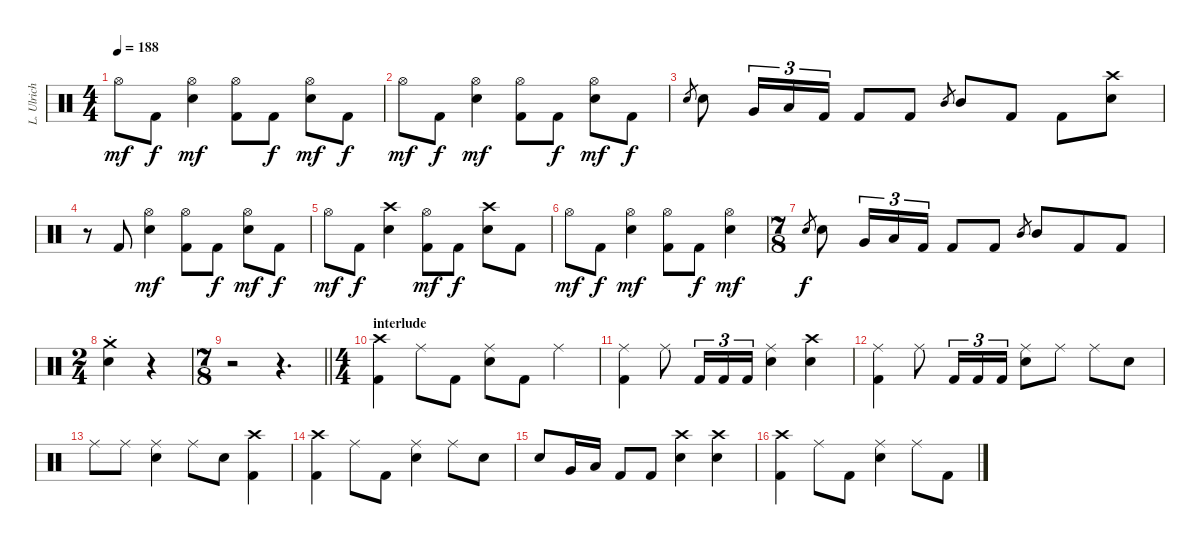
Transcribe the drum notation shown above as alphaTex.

\track ("L. Ulrich - Drums" "L. Ulrich ") {instrument percussion}
\staff {score}
\articulation defaults
\ts (4 4)
\tempo 188
\clef neutral
\ks c "Hi-Hat (open)".8{dy mf} "Kick (hit) 2".8{dy f}
("Hi-Hat (open)" "Snare (hit) 2").4{dy mf} ("Hi-Hat (open)" "Kick (hit) 2").8 "Kick (hit) 2".8{dy f} ("Hi-Hat (open)" "Snare (hit) 2").8{dy mf} "Kick (hit) 2".8{dy f} |
"Hi-Hat (open)".8{dy mf} "Kick (hit) 2".8{dy f} ("Hi-Hat (open)" "Snare (hit) 2").4{dy mf} ("Hi-Hat (open)" "Kick (hit) 2").8 "Kick (hit) 2".8{dy f} ("Hi-Hat (open)" "Snare (hit) 2").8{dy mf} "Kick (hit) 2".8{dy f} |
"Snare (hit) 2".8{gr} "Snare (hit) 2".8 "Very Low Tom (hit)".16{tu (3 2)} "Low Tom (hit)".16{tu (3 2)} "Kick (hit) 2".16{tu (3 2)} "Kick (hit) 2".8 "Kick (hit) 2".8 "Mid Tom (hit)".8{gr} "Mid Tom (hit)".8 "Kick (hit) 2".8 "Kick (hit) 2".8 ("Crash high (hit)" "Snare (hit) 2").8 |
r.8 "Kick (hit) 2".8 ("Hi-Hat (open)" "Snare (hit) 2").4{dy mf} ("Hi-Hat (open)" "Kick (hit) 2").8 "Kick (hit) 2".8{dy f} ("Hi-Hat (open)" "Snare (hit) 2").8{dy mf} "Kick (hit) 2".8{dy f} |
"Hi-Hat (open)".8{dy mf} "Kick (hit) 2".8{dy f} ("Crash high (hit)" "Snare (hit) 2").4 ("Hi-Hat (open)" "Kick (hit) 2").8{dy mf} "Kick (hit) 2".8{dy f} ("Crash high (hit)" "Snare (hit) 2").8 "Kick (hit) 2".8 |
"Hi-Hat (open)".8{dy mf} "Kick (hit) 2".8{dy f} ("Hi-Hat (open)" "Snare (hit) 2").4{dy mf} ("Hi-Hat (open)" "Kick (hit) 2").8 "Kick (hit) 2".8{dy f} ("Hi-Hat (open)" "Snare (hit) 2").4{dy mf} |
\ts (7 8)
"Snare (hit) 2".8{gr dy f} "Snare (hit) 2".8 "Very Low Tom (hit)".16{tu (3 2)} "Low Tom (hit)".16{tu (3 2)} "Kick (hit) 2".16{tu (3 2)} "Kick (hit) 2".8 "Kick (hit) 2".8 "Mid Tom (hit)".8{gr} "Mid Tom (hit)".8 "Kick (hit) 2".8 "Kick (hit) 2".8 |
\ts (2 4)
("Crash medium (hit)"{st} "Snare (hit) 2"{st}).4 r.4 |
\ts (7 8)
\barLineRight lightlight
r.2 r.4{d} |
\ts (4 4)
\section ("" "interlude")
("Crash high (hit)" "Kick (hit) 2").4 "Ride (middle)".8 "Kick (hit) 2".8 ("Ride (middle)" "Snare (hit) 2").8 "Kick (hit) 2".8 "Ride (middle)".4 |
("Ride (middle)" "Kick (hit) 2").4 "Ride (middle)".8 "Kick (hit) 2".16{tu (3 2)} "Kick (hit) 2".16{tu (3 2)} "Kick (hit) 2".16{tu (3 2)} ("Ride (middle)" "Snare (hit) 2").4 ("Crash high (hit)" "Snare (hit) 2").4 |
("Ride (middle)" "Kick (hit) 2").4 "Ride (middle)".8 "Kick (hit) 2".16{tu (3 2)} "Kick (hit) 2".16{tu (3 2)} "Kick (hit) 2".16{tu (3 2)} ("Ride (middle)" "Snare (hit) 2").8 "Ride (middle)".8 "Ride (middle)".8 "Snare (hit) 2".8 |
"Ride (middle)".8 "Ride (middle)".8 ("Ride (middle)" "Snare (hit) 2").4 "Ride (middle)".8 "Snare (hit) 2".8 ("Crash high (hit)" "Kick (hit) 2").4 |
("Crash high (hit)" "Kick (hit) 2").4 "Ride (middle)".8 "Kick (hit) 2".8 ("Ride (middle)" "Snare (hit) 2").4 "Ride (middle)".8 "Snare (hit) 2".8 |
"Snare (hit) 2".8 "Very Low Tom (hit)".16 "Low Tom (hit)".16 "Kick (hit) 2".8 "Kick (hit) 2".8 ("Crash high (hit)" "Snare (hit) 2").4 ("Crash high (hit)" "Snare (hit) 2").4 |
("Crash high (hit)" "Kick (hit) 2").4 "Ride (middle)".8 "Kick (hit) 2".8 ("Ride (middle)" "Snare (hit) 2").4 "Ride (middle)".8 "Kick (hit) 2".8
